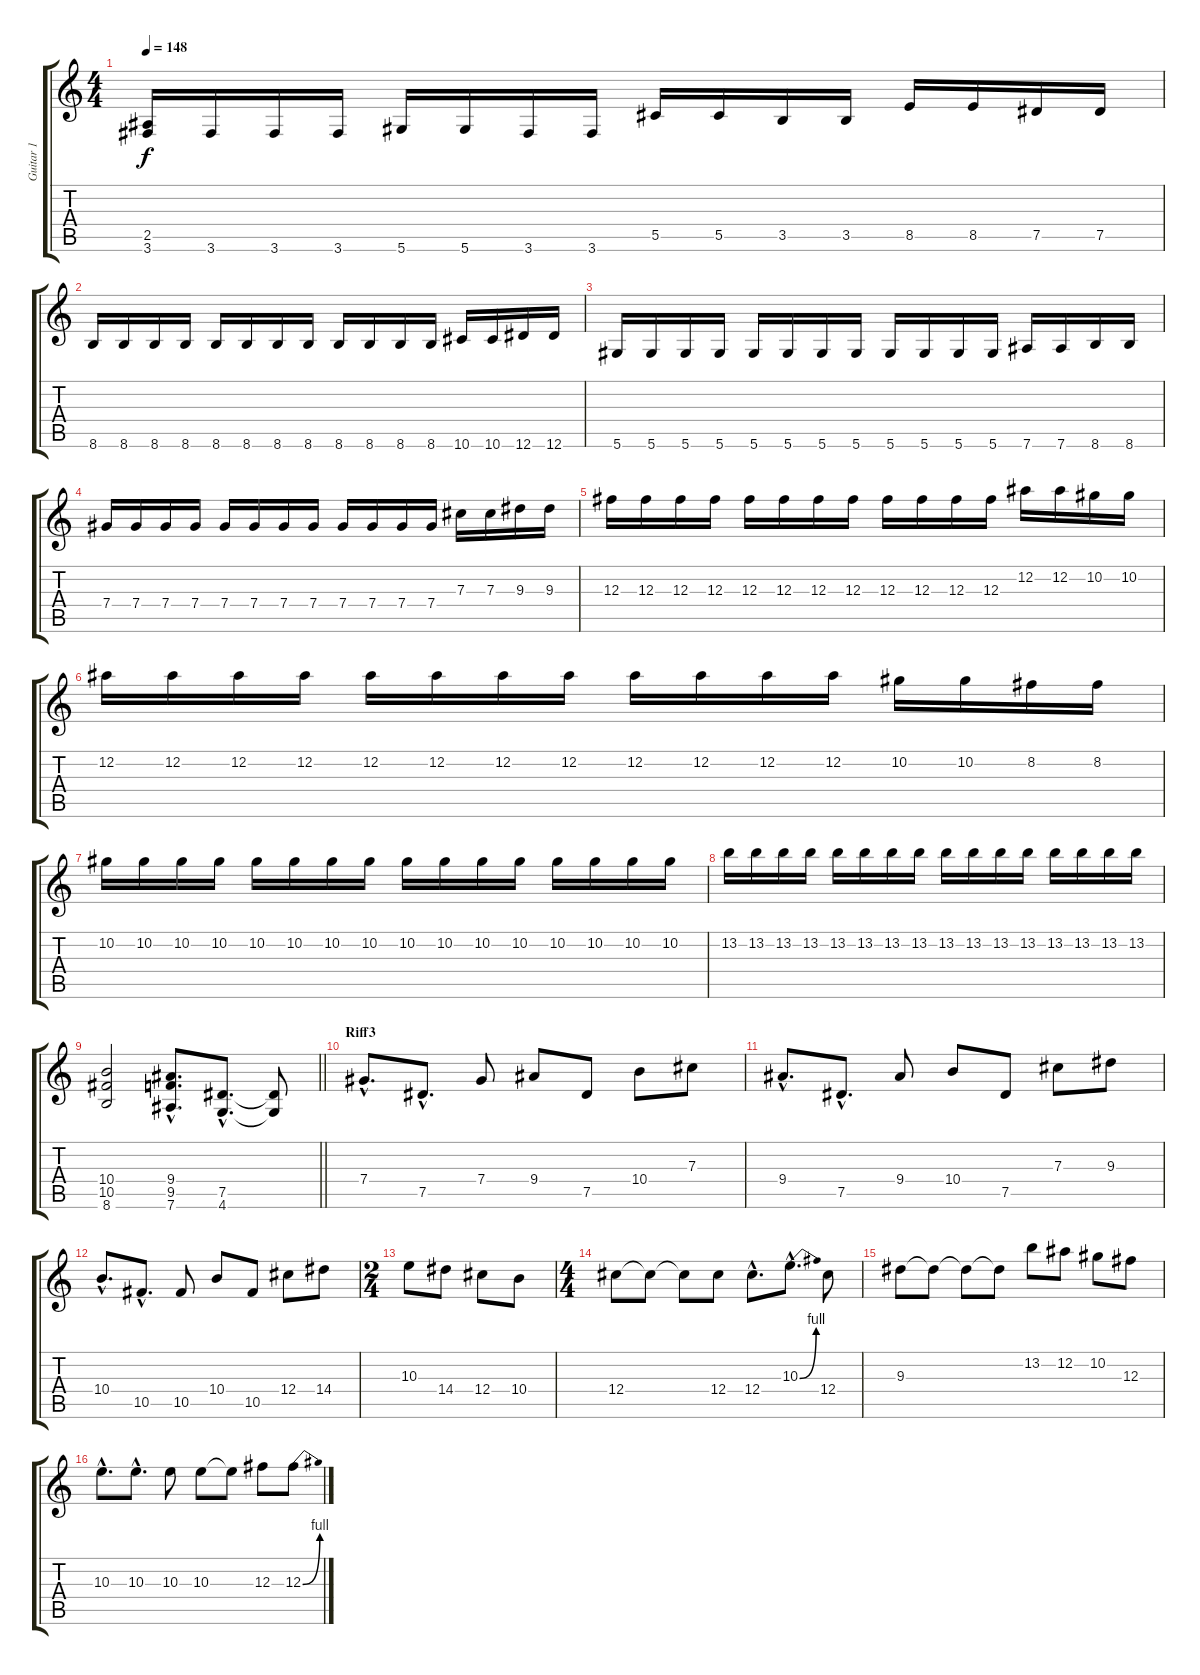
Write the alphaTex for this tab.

\track ("Guitar 1" "Guitar 1") {instrument distortionguitar}
\staff {score tabs}
\tuning (Eb4 Bb3 Gb3 Db3 Ab2 Eb2) {hide}
\ts (4 4)
\tempo 148
\clef g2
\ks c
(2.5 3.6).16{dy f} 3.6.16 3.6.16 3.6.16 5.6.16 5.6.16 3.6.16 3.6.16 5.5.16 5.5.16 3.5.16 3.5.16 8.5.16 8.5.16 7.5.16 7.5.16 |
8.6.16 8.6.16 8.6.16 8.6.16 8.6.16 8.6.16 8.6.16 8.6.16 8.6.16 8.6.16 8.6.16 8.6.16 10.6.16 10.6.16 12.6.16 12.6.16 |
5.6.16 5.6.16 5.6.16 5.6.16 5.6.16 5.6.16 5.6.16 5.6.16 5.6.16 5.6.16 5.6.16 5.6.16 7.6.16 7.6.16 8.6.16 8.6.16 |
7.4.16 7.4.16 7.4.16 7.4.16 7.4.16 7.4.16 7.4.16 7.4.16 7.4.16 7.4.16 7.4.16 7.4.16 7.3.16 7.3.16 9.3.16 9.3.16 |
12.3.16 12.3.16 12.3.16 12.3.16 12.3.16 12.3.16 12.3.16 12.3.16 12.3.16 12.3.16 12.3.16 12.3.16 12.2.16 12.2.16 10.2.16 10.2.16 |
12.2.16 12.2.16 12.2.16 12.2.16 12.2.16 12.2.16 12.2.16 12.2.16 12.2.16 12.2.16 12.2.16 12.2.16 10.2.16 10.2.16 8.2.16 8.2.16 |
10.2.16 10.2.16 10.2.16 10.2.16 10.2.16 10.2.16 10.2.16 10.2.16 10.2.16 10.2.16 10.2.16 10.2.16 10.2.16 10.2.16 10.2.16 10.2.16 |
13.2.16 13.2.16 13.2.16 13.2.16 13.2.16 13.2.16 13.2.16 13.2.16 13.2.16 13.2.16 13.2.16 13.2.16 13.2.16 13.2.16 13.2.16 13.2.16 |
\barLineRight lightlight
(10.4 10.5 8.6).2 (9.4{hac} 9.5{hac} 7.6{hac}).8{d} (7.5{hac} 4.6{hac}).8{d} (7.5{t} 4.6{t}).8 |
\section ("" "Riff3")
7.4{hac}.8{d} 7.5{hac}.8{d} 7.4.8 9.4.8 7.5.8 10.4.8 7.3.8 |
9.4{hac}.8{d} 7.5{hac}.8{d} 9.4.8 10.4.8 7.5.8 7.3.8 9.3.8 |
10.4{hac}.8{d} 10.5{hac}.8{d} 10.5.8 10.4.8 10.5.8 12.4.8 14.4.8 |
\ts (2 4)
10.3.8 14.4.8 12.4.8 10.4.8 |
\ts (4 4)
12.4.8 12.4{t}.8 12.4{t}.8 12.4.8 12.4{hac}.8{d} 10.3{be (bend 0 0 60 4) hac}.8{d} 12.4.8 |
9.3.8 9.3{t}.8 9.3{t}.8 9.3{t}.8 13.2.8 12.2.8 10.2.8 12.3.8 |
10.3{hac}.8{d} 10.3{hac}.8{d} 10.3.8 10.3.8 10.3{t}.8 12.3.8 12.3{be (bend 0 0 60 4)}.8
